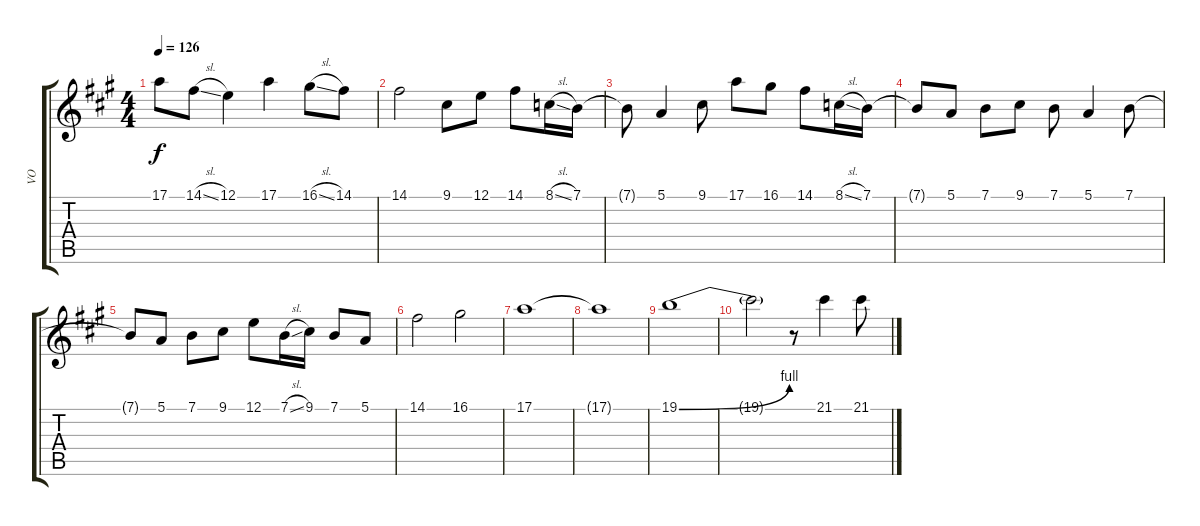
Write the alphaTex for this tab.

\track ("VO" "VO") {instrument ocarina}
\staff {score tabs}
\tuning (E4 B3 G3 D3 A2 E2) {hide}
\ts (4 4)
\tempo 126
\clef g2
\ks f#minor
17.1{t}.8{dy f} 14.1{sl}.8 12.1.4 17.1.4 16.1{sl}.8 14.1.8 |
14.1.2 9.1.8 12.1.8 14.1.8 8.1{sl}.16 7.1.16 |
7.1{t}.8 5.1.4 9.1.8 17.1.8 16.1.8 14.1.8 8.1{sl}.16 7.1.16 |
7.1{t}.8 5.1.8 7.1.8 9.1.8 7.1.8 5.1.4 7.1.8 |
7.1{t}.8 5.1.8 7.1.8 9.1.8 12.1.8 7.1{sl}.16 9.1.16 7.1.8 5.1.8 |
14.1.2 16.1.2 |
17.1.1 |
17.1{t}.1 |
19.1{be (bend 0 0 60 4)}.1 |
19.1{t}.2 r.8 21.1.4 21.1.8
